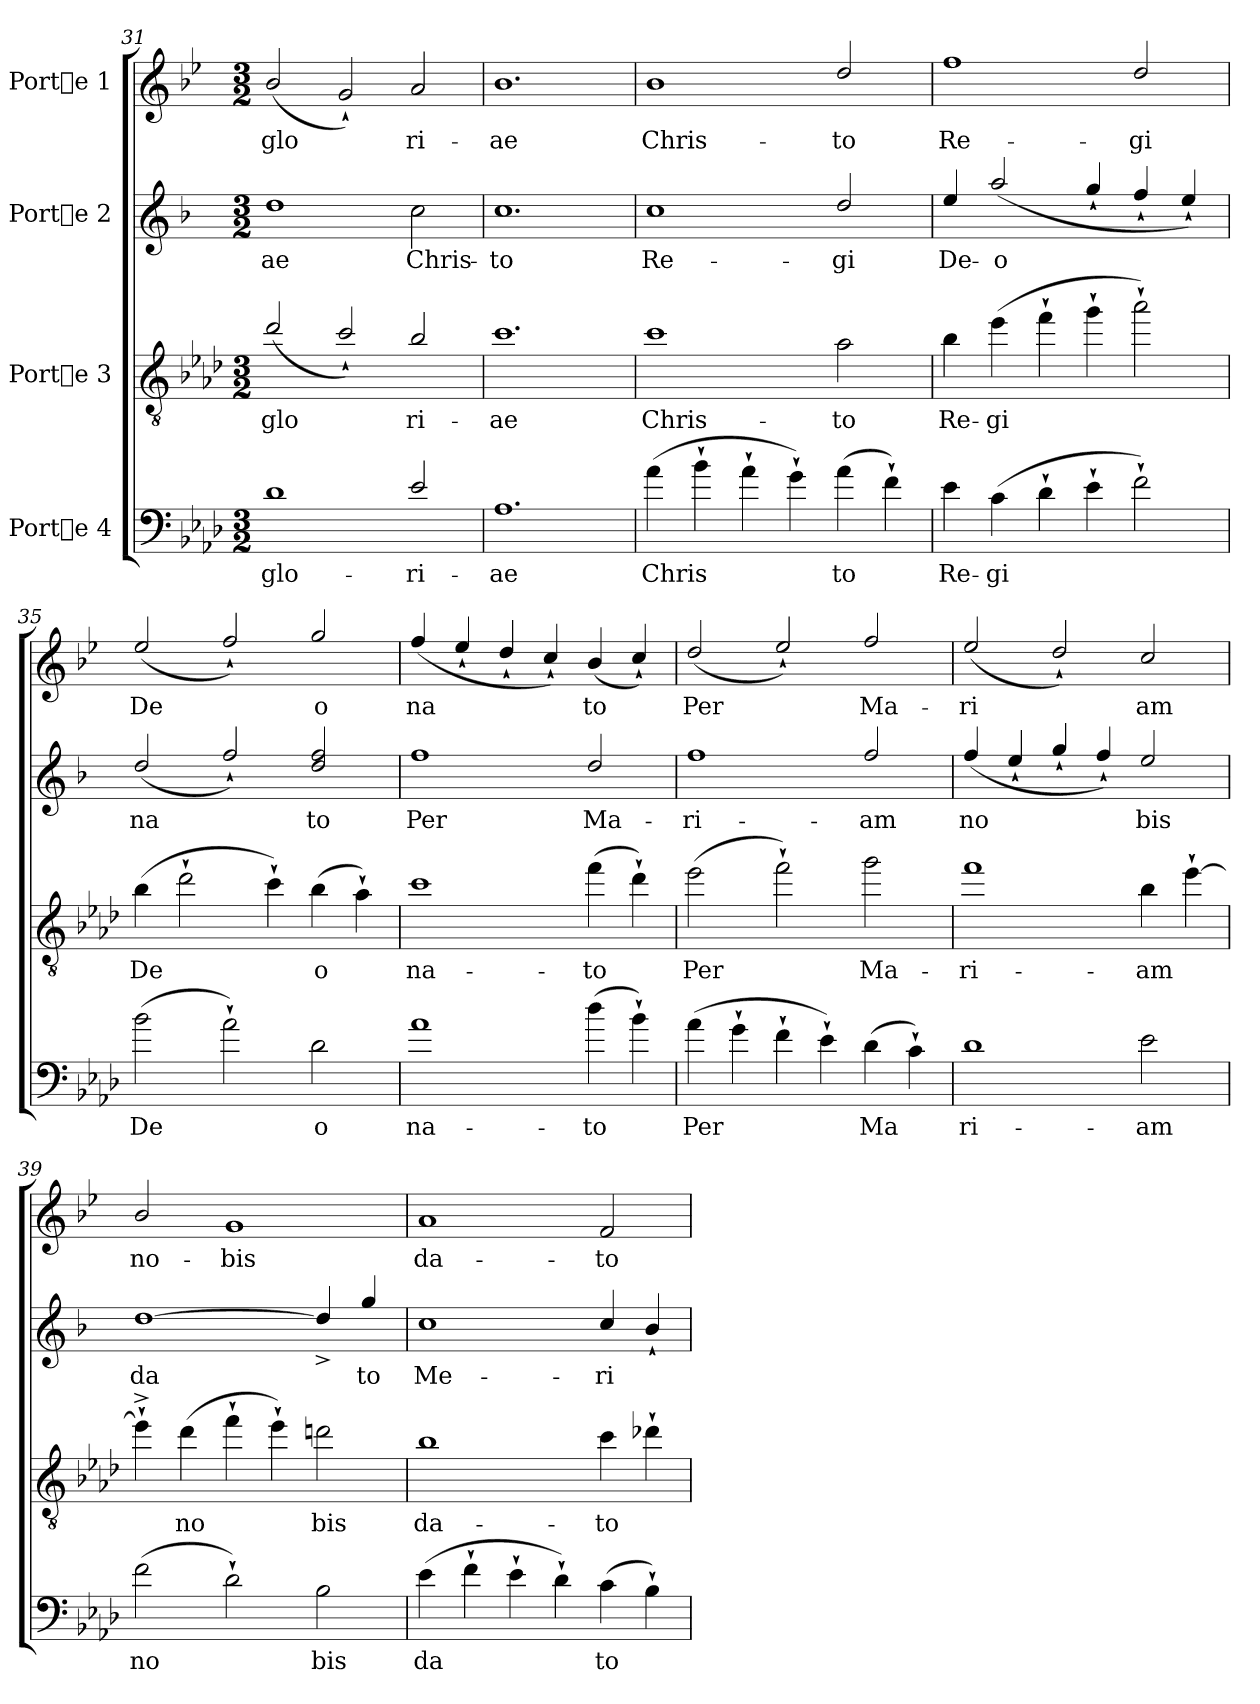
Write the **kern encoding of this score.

**kern	**text	**kern	**text	**kern	**text	**kern	**text
*part4	*part4	*part3	*part3	*part2	*part2	*part1	*part1
*staff4	*staff4	*staff3	*staff3	*staff2	*staff2	*staff1	*staff1
*I"Porte 4	*	*I"Porte 3	*	*I"Porte 2	*	*I"Porte 1	*
*clefF4	*	*clefGv2	*	*clefG2	*	*clefG2	*
*ITrd12c21	*	*ITrd8c14	*	*ITrd5c9	*	*ITrd1c2	*
*k[b-e-a-d-]	*	*k[b-e-a-d-]	*	*k[b-e-a-d-]	*	*k[b-e-a-d-]	*
*A-:	*	*A-:	*	*A-:	*	*A-:	*
*M3/2	*	*M3/2	*	*M3/2	*	*M3/2	*
=31	=31	=31	=31	=31	=31	=31	=31
!	!LO:LY:b	!	!LO:LY:b	!	!LO:LY:b	!	!LO:LY:b
1D-	glo-	(>2d-/	glo-	1f	-ae	(>2a-/	glo-
!	!	!	!LO:LY:b	!	!	!	!LO:LY:b
.	.	2c`</)	-	.	.	2f`</)	-
!	!LO:LY:b	!	!LO:LY:b	!	!LO:LY:b	!	!LO:LY:b
2E-/	-ri-	2B-/	ri-	2e-\	Chris-	2g/	ri-
!!LO:LB:g=z
=32	=32	=32	=32	=32	=32	=32	=32
!	!LO:LY:b	!	!LO:LY:b	!	!LO:LY:b	!	!LO:LY:b
1.AA-	-ae	1.c	-ae	1.e-	-to	1.a-	-ae
=33	=33	=33	=33	=33	=33	=33	=33
!	!LO:LY:b	!	!LO:LY:b	!	!LO:LY:b	!	!LO:LY:b
(>4A-\	Chris-	1c	Chris-	1e-	Re-	1a-	Chris-
!	!LO:LY:b	!	!	!	!	!	!
4B-`>\	-	.	.	.	.	.	.
!	!LO:LY:b	!	!	!	!	!	!
4A-`>\	.	.	.	.	.	.	.
!	!LO:LY:b	!	!	!	!	!	!
4G`>\)	.	.	.	.	.	.	.
!	!LO:LY:b	!	!LO:LY:b	!	!LO:LY:b	!	!LO:LY:b
(>4A-\	to	2A-\	-to	2f/	-gi	2cc/	-to
!	!LO:LY:b	!	!	!	!	!	!
4F`>\)	.	.	.	.	.	.	.
!!LO:LB:g=z
=34	=34	=34	=34	=34	=34	=34	=34
!	!LO:LY:b	!	!LO:LY:b	!	!LO:LY:b	!	!LO:LY:b
4E-\	Re-	4B-\	Re-	4g/	De-	1ee-	Re-
!	!LO:LY:b	!	!LO:LY:b	!	!LO:LY:b	!	!
(>4C\	-gi	(>4e-\	-gi	(>2cc/	-o	.	.
!	!LO:LY:b	!	!LO:LY:b	!	!	!	!
4D-`>\	.	4f`>\	.	.	.	.	.
!	!LO:LY:b	!	!LO:LY:b	!	!LO:LY:b	!	!
4E-`>\	.	4g`>\	.	4b-`</	.	.	.
!	!LO:LY:b	!	!LO:LY:b	!	!LO:LY:b	!	!LO:LY:b
2F`>\)	.	2a-`>\)	.	4a-`</	.	2cc/	-gi
!	!	!	!	!	!LO:LY:b	!	!
.	.	.	.	4g`</)	.	.	.
=35	=35	=35	=35	=35	=35	=35	=35
!	!LO:LY:b	!	!LO:LY:b	!	!LO:LY:b	!	!LO:LY:b
(>2B-\	De-	(>4B-\	De-	(>2f/	na-	(>2dd-/	De-
!	!	!	!LO:LY:b	!	!	!	!
.	.	2d-`>\	-	.	.	.	.
!	!LO:LY:b	!	!	!	!LO:LY:b	!	!LO:LY:b
2A-`>\)	-	.	.	2a-`</)	-	2ee-`</)	-
!	!	!	!LO:LY:b	!	!	!	!
.	.	4c`>\)	.	.	.	.	.
!	!LO:LY:b	!	!LO:LY:b	!	!LO:LY:b	!	!LO:LY:b
2D-\	o	(>4B-\	o	2a-/ 2f/	to	2ff/	o
!	!	!	!LO:LY:b	!	!	!	!
.	.	4A-`>\)	.	.	.	.	.
=36	=36	=36	=36	=36	=36	=36	=36
!	!LO:LY:b	!	!LO:LY:b	!	!LO:LY:b	!	!LO:LY:b
1A-	na-	1c	na-	1a-	Per	(>4ee-/	na-
!	!	!	!	!	!	!	!LO:LY:b
.	.	.	.	.	.	4dd-`</	-
!	!	!	!	!	!	!	!LO:LY:b
.	.	.	.	.	.	4cc`</	.
!	!	!	!	!	!	!	!LO:LY:b
.	.	.	.	.	.	4b-`</)	.
!	!LO:LY:b	!	!LO:LY:b	!	!LO:LY:b	!	!LO:LY:b
(>4d-\	-to	(>4f\	-to	2f/	Ma-	(>4a-/	to
!	!LO:LY:b	!	!LO:LY:b	!	!	!	!LO:LY:b
4B-`>\)	.	4d-`>\)	.	.	.	4b-`</)	.
=37	=37	=37	=37	=37	=37	=37	=37
!	!LO:LY:b	!	!LO:LY:b	!	!LO:LY:b	!	!LO:LY:b
(>4A-\	Per	(>2e-\	Per	1a-	-ri-	(>2cc/	Per
!	!LO:LY:b	!	!	!	!	!	!
4G`>\	.	.	.	.	.	.	.
!	!LO:LY:b	!	!LO:LY:b	!	!	!	!LO:LY:b
4F`>\	.	2f`>\)	.	.	.	2dd-`</)	.
!	!LO:LY:b	!	!	!	!	!	!
4E-`>\)	.	.	.	.	.	.	.
!	!LO:LY:b	!	!LO:LY:b	!	!LO:LY:b	!	!LO:LY:b
(>4D-\	Ma-	2g\	Ma-	2a-/	-am	2ee-/	Ma-
!	!LO:LY:b	!	!	!	!	!	!
4C`>\)	--	.	.	.	.	.	.
!!LO:PB:g=z
=38	=38	=38	=38	=38	=38	=38	=38
!	!LO:LY:b	!	!LO:LY:b	!	!LO:LY:b	!	!LO:LY:b
1D-	-ri-	1f	-ri-	(>4a-/	no-	(>2dd-/	-ri-
!	!	!	!	!	!LO:LY:b	!	!
.	.	.	.	4g`</	-	.	.
!	!	!	!	!	!LO:LY:b	!	!LO:LY:b
.	.	.	.	4b-`</	.	2cc`</)	-
!	!	!	!	!	!LO:LY:b	!	!
.	.	.	.	4a-`</)	.	.	.
!	!LO:LY:b	!	!LO:LY:b	!	!LO:LY:b	!	!LO:LY:b
2E-\	-am	4B-\	-am	2g/	bis	2b-/	am
!	!	!	!LO:LY:b	!	!	!	!
.	.	[>4e-`>\	.	.	.	.	.
=39	=39	=39	=39	=39	=39	=39	=39
!	!LO:LY:b	!	!LO:LY:b	!	!LO:LY:b	!	!LO:LY:b
(>2F\	no-	4e-^>`>\]	.	[<1f	da-	2a-/	no-
!	!	!	!LO:LY:b	!	!	!	!
.	.	(>4d-\	no-	.	.	.	.
!	!LO:LY:b	!	!LO:LY:b	!	!	!	!LO:LY:b
2D-`>\)	-	4f`>\	-	.	.	1f	-bis
!	!	!	!LO:LY:b	!	!	!	!
.	.	4e-`>\)	.	.	.	.	.
!	!LO:LY:b	!	!LO:LY:b	!	!LO:LY:b	!	!
2BB-\	bis	2dn\	bis	4f^</]	-	.	.
!	!	!	!	!	!LO:LY:b	!	!
.	.	.	.	4b-/	to	.	.
=40	=40	=40	=40	=40	=40	=40	=40
!	!LO:LY:b	!	!LO:LY:b	!	!LO:LY:b	!	!LO:LY:b
(>4E-\	da-	1B-	da-	1e-	Me-	1g	da-
!	!LO:LY:b	!	!	!	!	!	!
4F`>\	-	.	.	.	.	.	.
!	!LO:LY:b	!	!	!	!	!	!
4E-`>\	.	.	.	.	.	.	.
!	!LO:LY:b	!	!	!	!	!	!
4D-`>\)	.	.	.	.	.	.	.
!	!LO:LY:b	!	!LO:LY:b	!	!LO:LY:b	!	!LO:LY:b
(>4C\	to	4c\	-to	4e-/	-ri-	2e-/	-to
!	!LO:LY:b	!	!LO:LY:b	!	!LO:LY:b	!	!
4BB-`>\)	.	4d-X`>\	.	4d-`</	--	.	.
=	=	=	=	=	=	=	=
*-	*-	*-	*-	*-	*-	*-	*-
